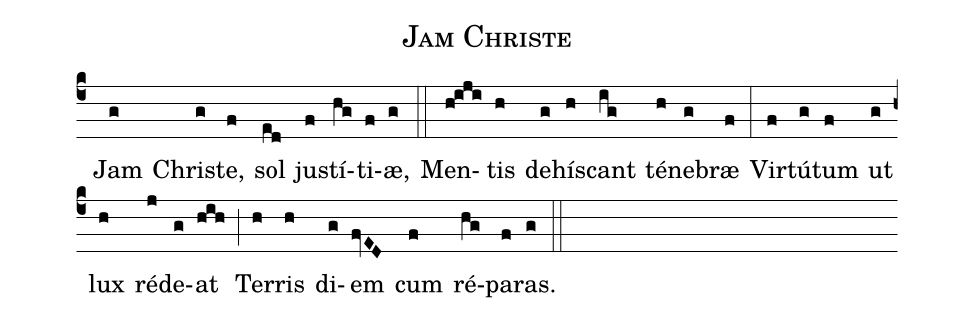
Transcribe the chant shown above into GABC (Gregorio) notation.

name:Jam Christe;
office-part:Hymnus;
mode:8;
%%
(c4) () Jam(g) Chri(g)ste,(f) sol(ed) ju(f)stí(hg)ti(f)æ,(g) (::) Men(h!iji)tis(h) de(g)hí(h)scant(ig) té(h)ne(g)bræ(f) (:) Vir(f)tú(g)tum(f) ut(g) lux(h) ré(j)de(g)at(hih) (;) Ter(h)ris(h) di(g)em(fvED) cum(f) ré(hg)pa(f)ras.(g) (::)
